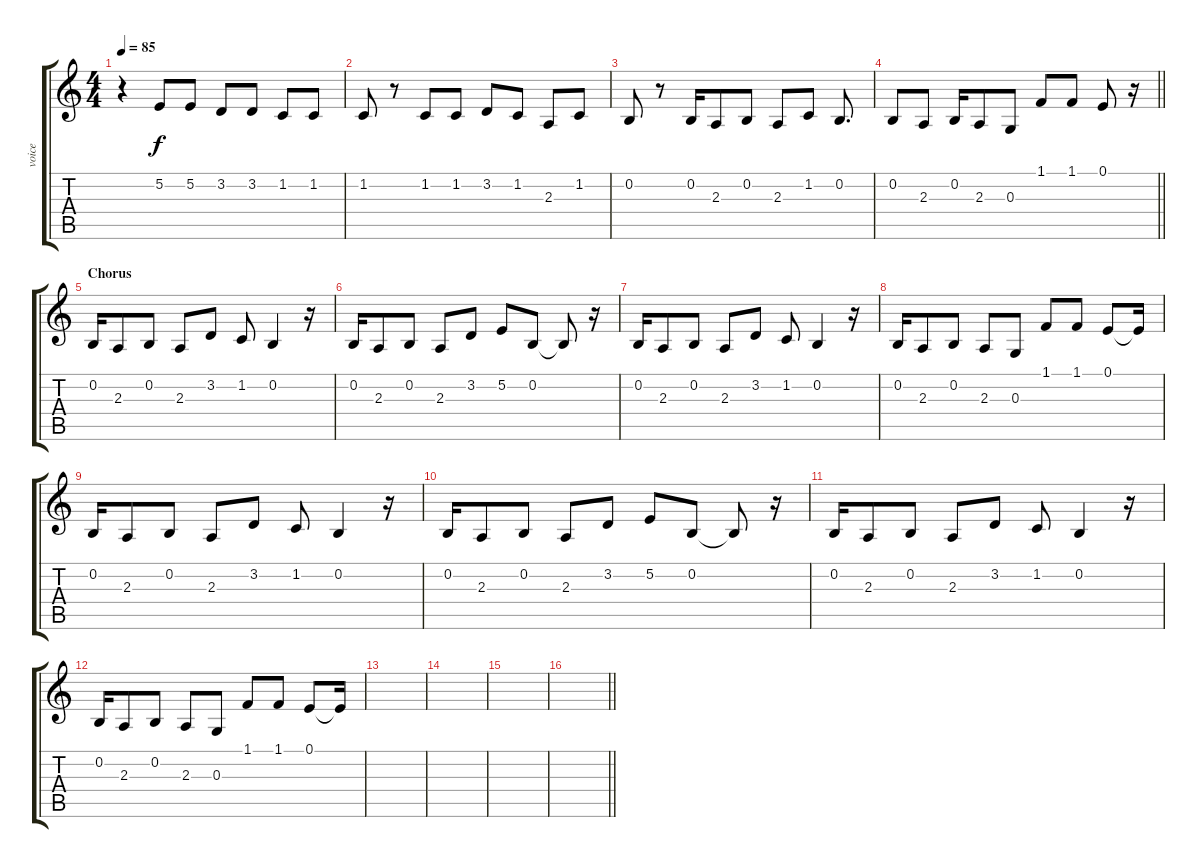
\track ("voice" "voice") {instrument lead1square}
\staff {score tabs}
\tuning (E4 B3 G3 D3 A2 E2) {hide}
\ts (4 4)
\tempo 85
\clef g2
\ks c
r.4{dy f} 5.2.8 5.2.8 3.2.8 3.2.8 1.2.8 1.2.8 |
1.2.8 r.8 1.2.8 1.2.8 3.2.8 1.2.8 2.3.8 1.2.8 |
0.2.8 r.8 0.2.16 2.3.8 0.2.8 2.3.8 1.2.8 0.2.8{d} |
\barLineRight lightlight
0.2.8 2.3.8 0.2.16 2.3.8 0.3.8 1.1.8 1.1.8 0.1.8 r.16 |
\section ("" "Chorus")
0.2.16 2.3.8 0.2.8 2.3.8 3.2.8 1.2.8 0.2.4 r.16 |
0.2.16 2.3.8 0.2.8 2.3.8 3.2.8 5.2.8 0.2.8 0.2{t}.8 r.16 |
0.2.16 2.3.8 0.2.8 2.3.8 3.2.8 1.2.8 0.2.4 r.16 |
0.2.16 2.3.8 0.2.8 2.3.8 0.3.8 1.1.8 1.1.8 0.1.8 0.1{t}.16 |
0.2.16 2.3.8 0.2.8 2.3.8 3.2.8 1.2.8 0.2.4 r.16 |
0.2.16 2.3.8 0.2.8 2.3.8 3.2.8 5.2.8 0.2.8 0.2{t}.8 r.16 |
0.2.16 2.3.8 0.2.8 2.3.8 3.2.8 1.2.8 0.2.4 r.16 |
0.2.16 2.3.8 0.2.8 2.3.8 0.3.8 1.1.8 1.1.8 0.1.8 0.1{t}.16 |
|
|
|
\barLineRight lightlight
